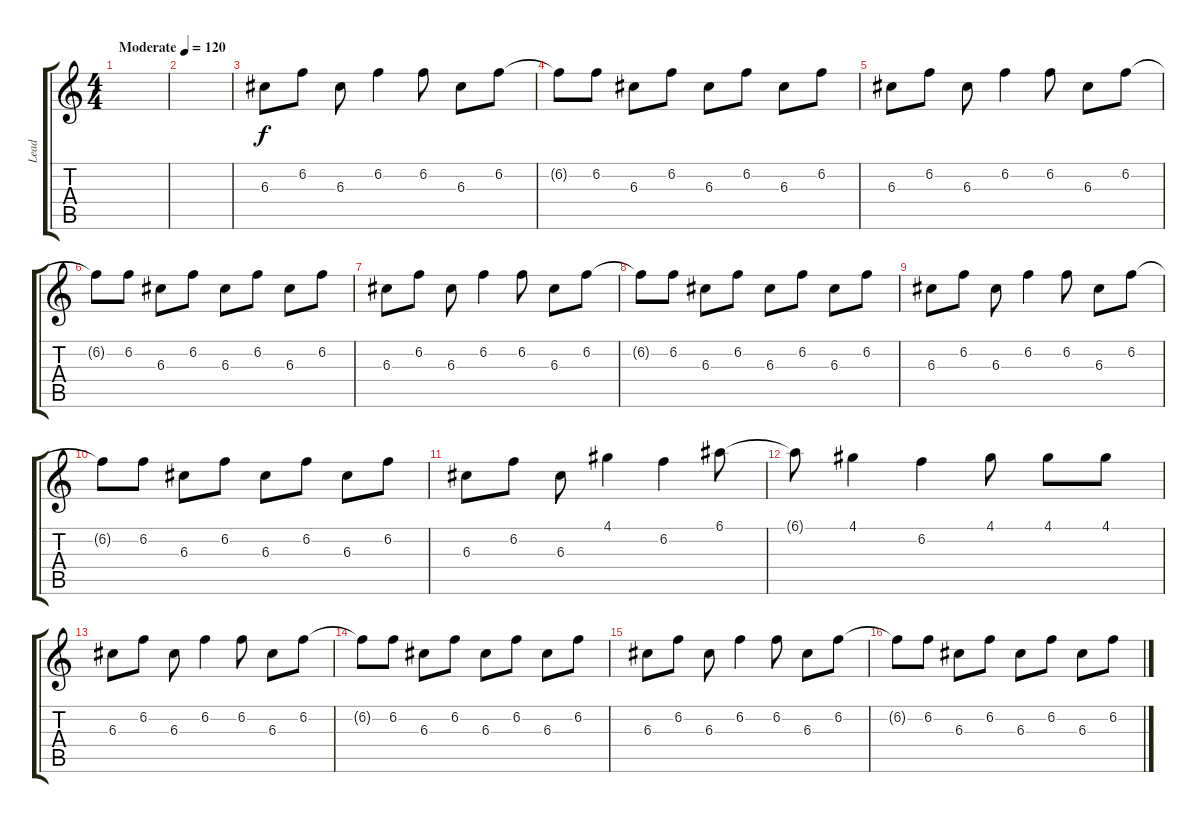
\track ("Lead" "Lead") {instrument acousticguitarsteel}
\staff {score tabs}
\tuning (E4 B3 G3 D3 A2 E2) {hide}
\ts (4 4)
\tempo (120 "Moderate")
\clef g2
\ks c
|
|
6.3.8 6.2.8 6.3.8 6.2.4 6.2.8 6.3.8 6.2.8 |
6.2{t}.8 6.2.8 6.3.8 6.2.8 6.3.8 6.2.8 6.3.8 6.2.8 |
6.3.8 6.2.8 6.3.8 6.2.4 6.2.8 6.3.8 6.2.8 |
6.2{t}.8 6.2.8 6.3.8 6.2.8 6.3.8 6.2.8 6.3.8 6.2.8 |
6.3.8 6.2.8 6.3.8 6.2.4 6.2.8 6.3.8 6.2.8 |
6.2{t}.8 6.2.8 6.3.8 6.2.8 6.3.8 6.2.8 6.3.8 6.2.8 |
6.3.8 6.2.8 6.3.8 6.2.4 6.2.8 6.3.8 6.2.8 |
6.2{t}.8 6.2.8 6.3.8 6.2.8 6.3.8 6.2.8 6.3.8 6.2.8 |
6.3.8 6.2.8 6.3.8 4.1.4 6.2.4 6.1.8 |
6.1{t}.8 4.1.4 6.2.4 4.1.8 4.1.8 4.1.8 |
6.3.8 6.2.8 6.3.8 6.2.4 6.2.8 6.3.8 6.2.8 |
6.2{t}.8 6.2.8 6.3.8 6.2.8 6.3.8 6.2.8 6.3.8 6.2.8 |
6.3.8 6.2.8 6.3.8 6.2.4 6.2.8 6.3.8 6.2.8 |
6.2{t}.8 6.2.8 6.3.8 6.2.8 6.3.8 6.2.8 6.3.8 6.2.8
